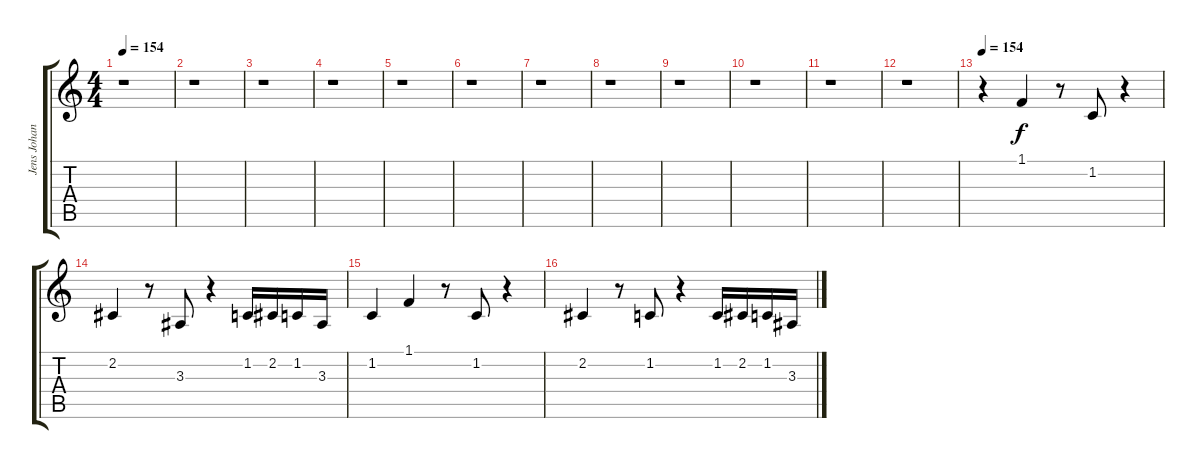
\track ("Jens Johansson" "Jens Johan") {instrument fx4atmosphere}
\staff {score tabs}
\tuning (E4 B3 G3 D3 A2 E2) {hide}
\ts (4 4)
\tempo 154
\clef g2
\ks c
r.1{dy f} |
r.1 |
r.1 |
r.1 |
r.1 |
r.1 |
r.1 |
r.1 |
r.1 |
r.1 |
r.1 |
r.1 |
\tempo 154
r.4 1.1.4 r.8 1.2.8 r.4 |
2.2.4 r.8 3.3.8 r.4 1.2.16 2.2.16 1.2.16 3.3.16 |
1.2.4 1.1.4 r.8 1.2.8 r.4 |
2.2.4 r.8 1.2.8 r.4 1.2.16 2.2.16 1.2.16 3.3.16
